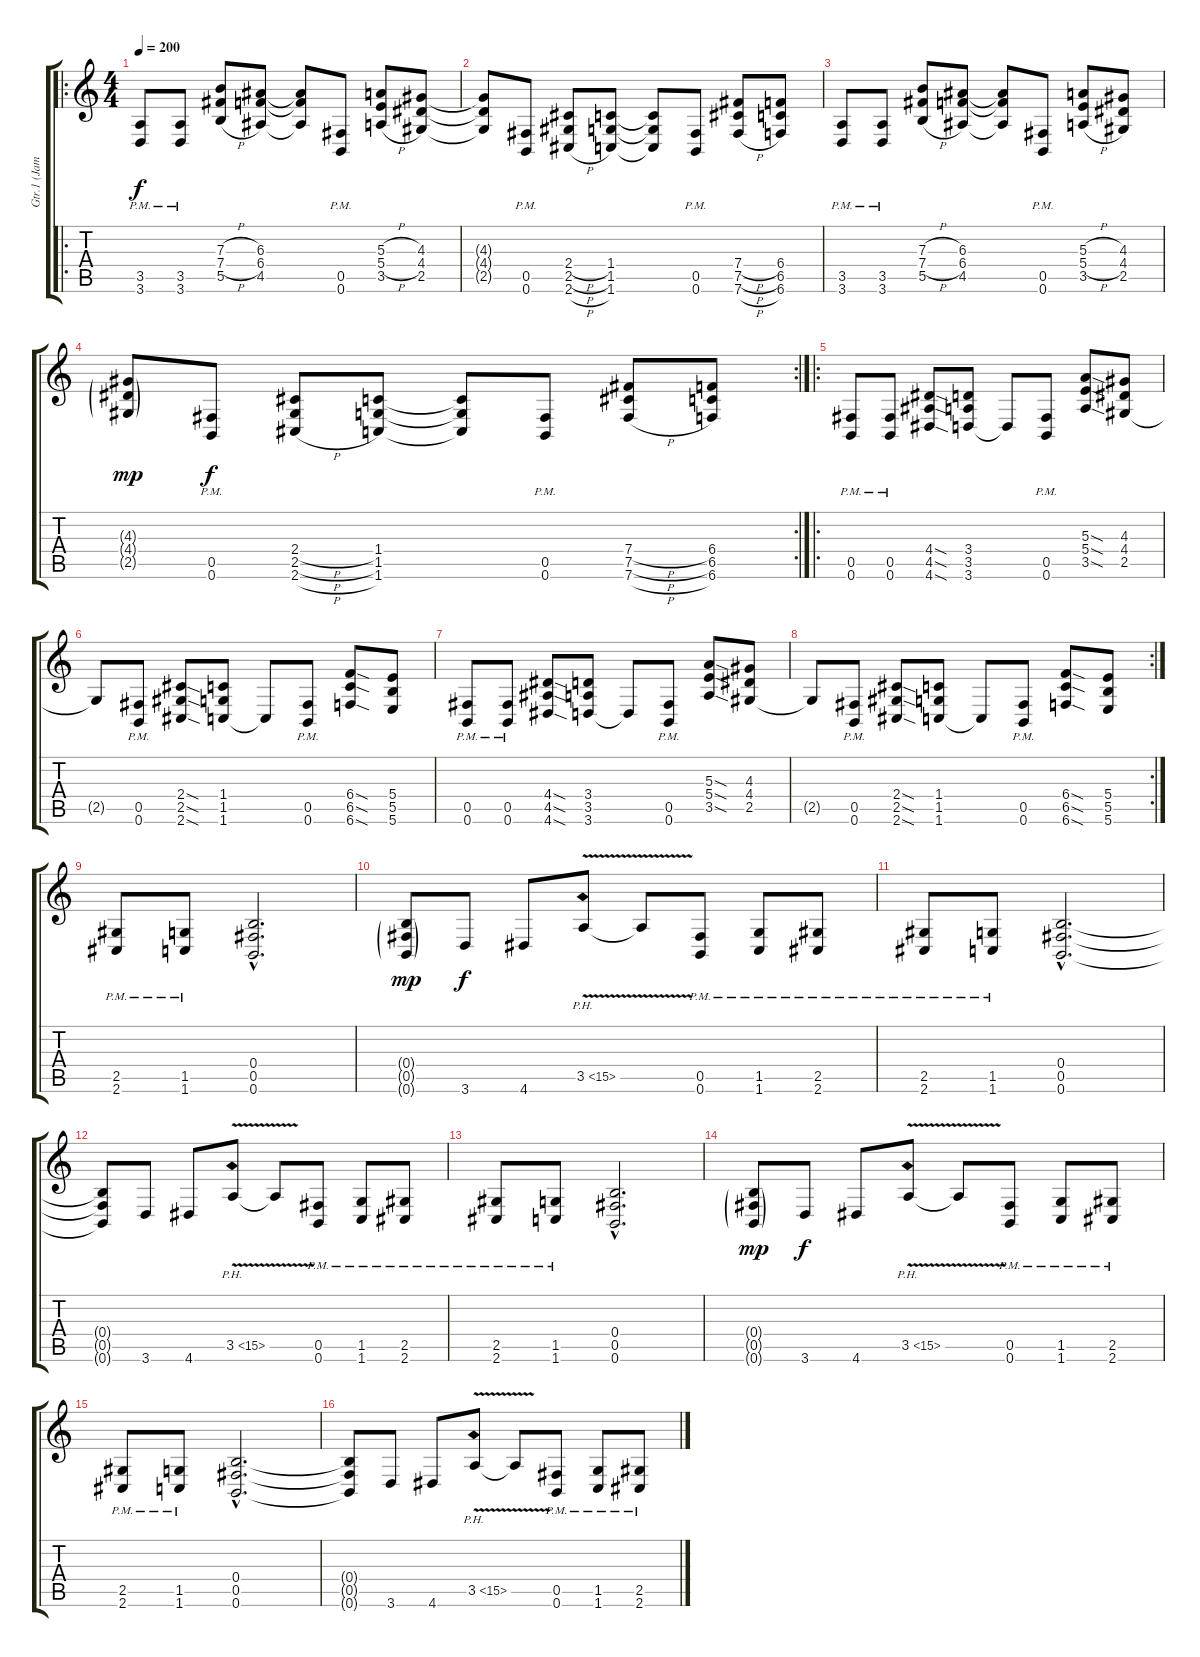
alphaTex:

\track ("Gtr.1 (James Root)" "Gtr.1 (Jam") {instrument distortionguitar}
\staff {score tabs}
\tuning (Db4 Ab3 E3 B2 Gb2 B1) {hide}
\ro
\ts (4 4)
\tempo 200
\clef g2
\ks c
(3.5{pm} 3.6{pm}).8{dy f} (3.5{pm} 3.6{pm}).8 (7.3{h} 7.4{h} 5.5{h}).8 (6.3 6.4 4.5).8 (6.3{t} 6.4{t} 4.5{t}).8 (0.5{pm} 0.6{pm}).8 (5.3{h} 5.4{h} 3.5{h}).8 (4.3 4.4 2.5).8 |
(4.3{t} 4.4{t} 2.5{t}).8 (0.5{pm} 0.6{pm}).8 (2.4{h} 2.5{h} 2.6{h}).8 (1.4 1.5 1.6).8 (1.4{t} 1.5{t} 1.6{t}).8 (0.5{pm} 0.6{pm}).8 (7.4{h} 7.5{h} 7.6{h}).8 (6.4 6.5 6.6).8 |
(3.5{pm} 3.6{pm}).8 (3.5{pm} 3.6{pm}).8 (7.3{h} 7.4{h} 5.5{h}).8 (6.3 6.4 4.5).8 (6.3{t} 6.4{t} 4.5{t}).8 (0.5{pm} 0.6{pm}).8 (5.3{h} 5.4{h} 3.5{h}).8 (4.3 4.4 2.5).8 |
\rc 2
(4.3{g} 4.4{g} 2.5{g}).8{dy mp} (0.5{pm} 0.6{pm}).8{dy f} (2.4{h} 2.5{h} 2.6{h}).8 (1.4 1.5 1.6).8 (1.4{t} 1.5{t} 1.6{t}).8 (0.5{pm} 0.6{pm}).8 (7.4{h} 7.5{h} 7.6{h}).8 (6.4 6.5 6.6).8 |
\ro
(0.5{pm} 0.6{pm}).8 (0.5{pm} 0.6{pm}).8 (4.4{sod} 4.5{sod} 4.6{sod}).8 (3.4 3.5 3.6).8 3.6{t}.8 (0.5{pm} 0.6{pm}).8 (5.3{sod} 5.4{sod} 3.5{sod}).8 (4.3 4.4 2.5).8 |
2.5{t}.8 (0.5{pm} 0.6{pm}).8 (2.4{sod} 2.5{sod} 2.6{sod}).8 (1.4 1.5 1.6).8 1.6{t}.8 (0.5{pm} 0.6{pm}).8 (6.4{sod} 6.5{sod} 6.6{sod}).8 (5.4 5.5 5.6).8 |
(0.5{pm} 0.6{pm}).8 (0.5{pm} 0.6{pm}).8 (4.4{sod} 4.5{sod} 4.6{sod}).8 (3.4 3.5 3.6).8 3.6{t}.8 (0.5{pm} 0.6{pm}).8 (5.3{sod} 5.4{sod} 3.5{sod}).8 (4.3 4.4 2.5).8 |
\rc 2
2.5{t}.8 (0.5{pm} 0.6{pm}).8 (2.4{sod} 2.5{sod} 2.6{sod}).8 (1.4 1.5 1.6).8 1.6{t}.8 (0.5{pm} 0.6{pm}).8 (6.4{sod} 6.5{sod} 6.6{sod}).8 (5.4 5.5 5.6).8 |
(2.5{pm} 2.6{pm}).8 (1.5{pm} 1.6{pm}).8 (0.4{hac} 0.5{hac} 0.6{hac}).2{d} |
(0.4{g} 0.5{g} 0.6{g}).8{dy mp} 3.6.8{dy f} 4.6.8 3.5{ph 12 v}.8 3.5{t}.8 (0.5{pm} 0.6{pm}).8 (1.5{pm} 1.6{pm}).8 (2.5{pm} 2.6{pm}).8 |
(2.5{pm} 2.6{pm}).8 (1.5{pm} 1.6{pm}).8 (0.4{hac} 0.5{hac} 0.6{hac}).2{d} |
(0.4{t} 0.5{t} 0.6{t}).8 3.6.8 4.6.8 3.5{ph 12 v}.8 3.5{t}.8 (0.5{pm} 0.6{pm}).8 (1.5{pm} 1.6{pm}).8 (2.5{pm} 2.6{pm}).8 |
(2.5{pm} 2.6{pm}).8 (1.5{pm} 1.6{pm}).8 (0.4{hac} 0.5{hac} 0.6{hac}).2{d} |
(0.4{g} 0.5{g} 0.6{g}).8{dy mp} 3.6.8{dy f} 4.6.8 3.5{ph 12 v}.8 3.5{t}.8 (0.5{pm} 0.6{pm}).8 (1.5{pm} 1.6{pm}).8 (2.5{pm} 2.6{pm}).8 |
(2.5{pm} 2.6{pm}).8 (1.5{pm} 1.6{pm}).8 (0.4{hac} 0.5{hac} 0.6{hac}).2{d} |
(0.4{t} 0.5{t} 0.6{t}).8 3.6.8 4.6.8 3.5{ph 12 v}.8 3.5{t}.8 (0.5{pm} 0.6{pm}).8 (1.5{pm} 1.6{pm}).8 (2.5{pm} 2.6{pm}).8
